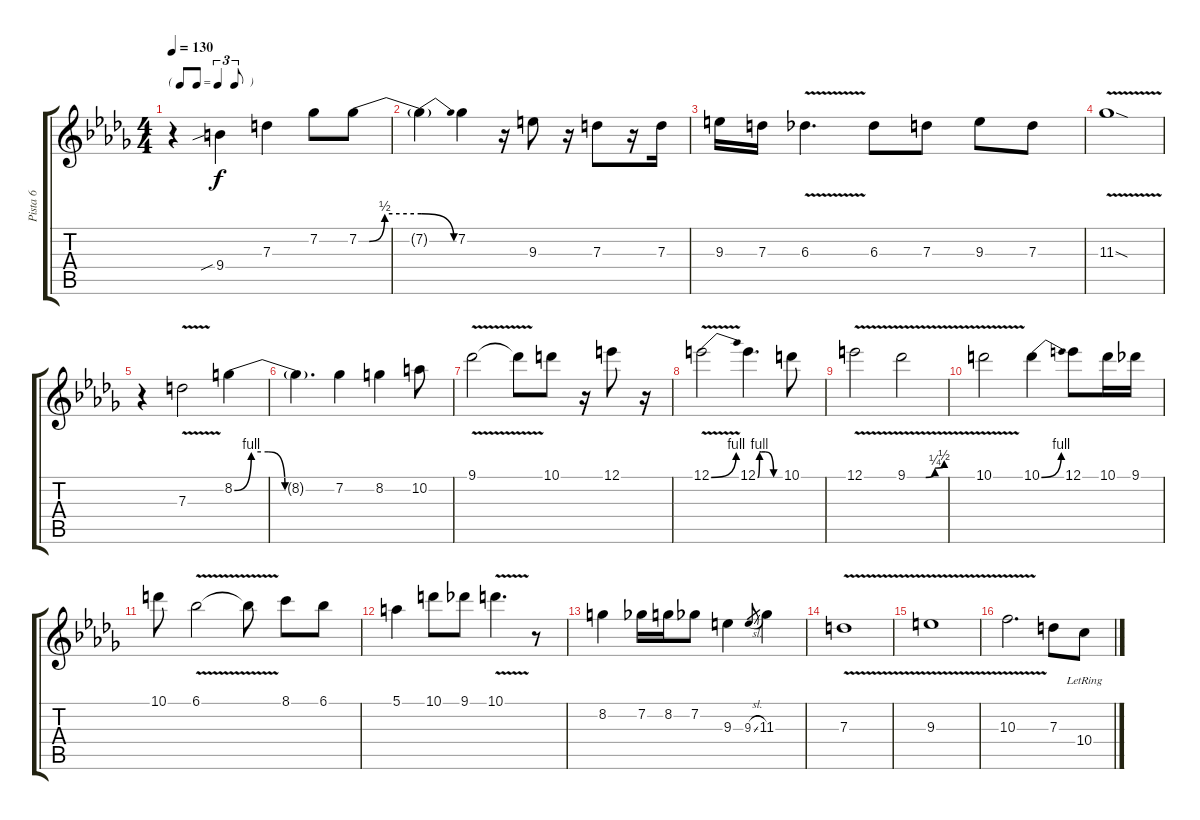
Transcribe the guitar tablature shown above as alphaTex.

\track ("Pista 6" "Pista 6") {instrument distortionguitar}
\staff {score tabs}
\tuning (E4 B3 G3 D3 A2 E2) {hide}
\ts (4 4)
\tf triplet8th
\tempo 130
\clef g2
\ks db
r.4{dy f} 9.4{sib}.4 7.3.4 7.2.8 7.2{be (custom 0 0 10 0 25 2 60 2)}.8 |
7.2{be (release 0 2 60 0) t}.4 7.2.4 r.16 9.3.8 r.16 7.3.8 r.16 7.3.16 |
9.3.16 7.3.16 6.3{v}.4{d} 6.3.8 7.3.8 9.3.8 7.3.8 |
11.3{v sod}.1 |
r.4 7.3{v}.2 8.2{be (custom 0 0 10 4 20 4 30 0 60 0)}.4 |
8.2{t}.4{d} 7.2.4 8.2.4 10.2.8 |
9.1{v}.2 9.1{t}.8 10.1.8 r.16 12.1.8 r.16 |
12.1{be (bend 0 0 60 4) v}.2 12.1{be (custom 0 0 5 4 10 4 20 4 43 0 60 0)}.4{d} 10.1.8 |
12.1{v}.2 9.1{be (custom 0 0 30 0 45 1 60 2) v}.2 |
10.1{v}.2 10.1{be (bend 0 0 60 4)}.4 12.1.8 10.1.16 9.1.16 |
10.1.8 6.1{v}.2 6.1{t}.8 8.1.8 6.1.8 |
5.1.4 10.1.8 9.1.8 10.1{v}.4{d} r.8 |
8.2.4 7.2.16 8.2.16 7.2.8 9.3.4 9.3{sl}.8{gr} 11.3.4 |
7.3{v}.1 |
9.3{v}.1 |
10.3{v}.2{d} 7.3.8 10.4{lr}.8
